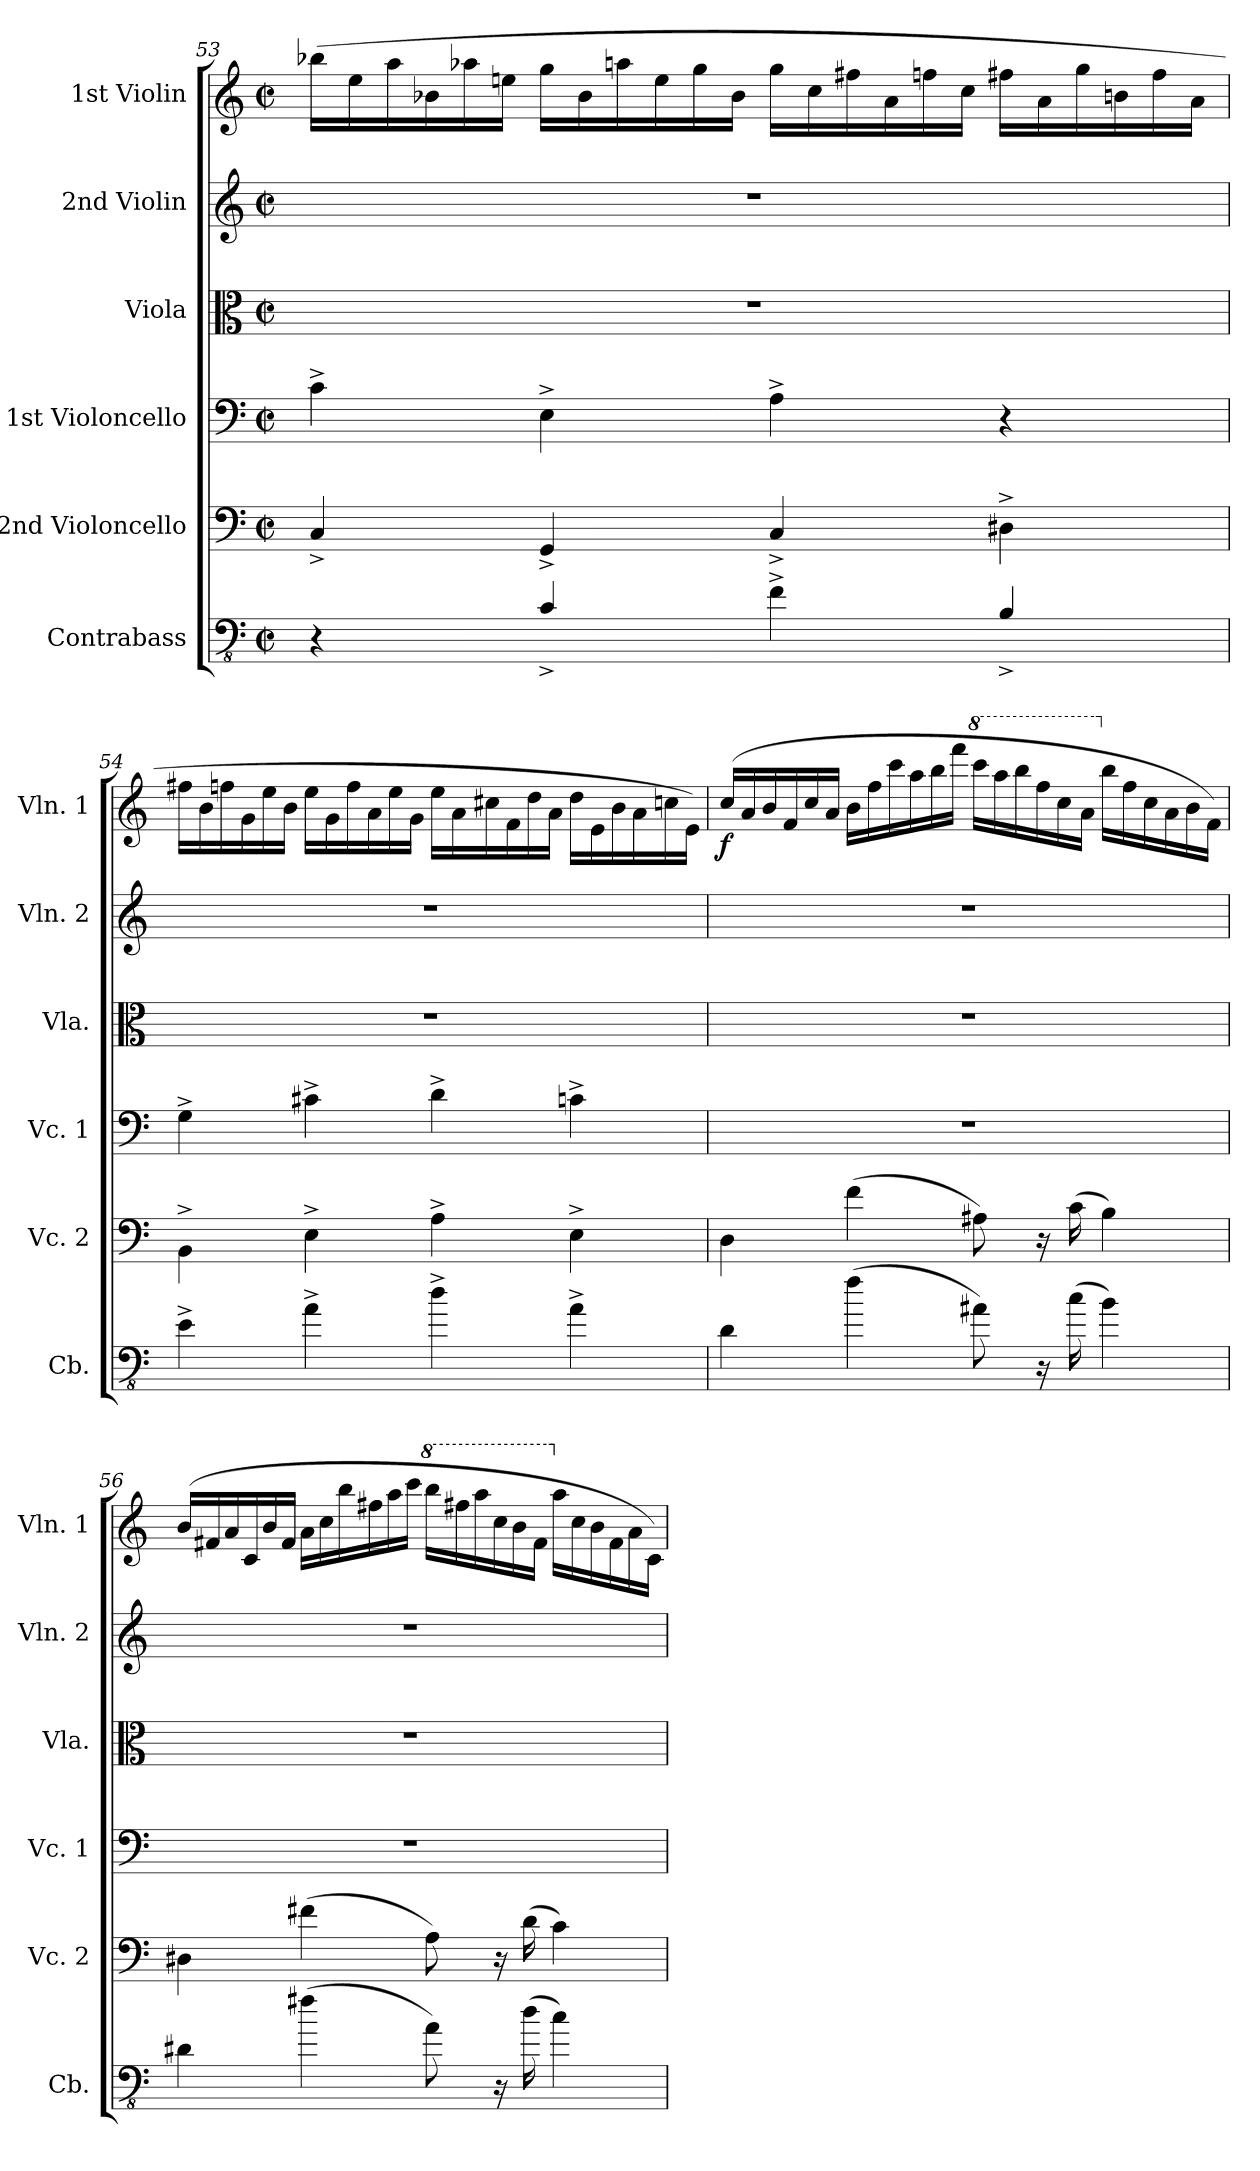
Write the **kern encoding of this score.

**kern	**kern	**kern	**kern	**kern	**kern	**dynam
*part6	*part5	*part4	*part3	*part2	*part1	*part1
*staff6	*staff5	*staff4	*staff3	*staff2	*staff1	*staff1
*I"Contrabass	*I"2nd Violoncello	*I"1st Violoncello	*I"Viola	*I"2nd Violin	*I"1st Violin	*
*I'Cb.	*I'Vc. 2	*I'Vc. 1	*I'Vla.	*I'Vln. 2	*I'Vln. 1	*
!!LO:PB:g=z
*clefFv4	*clefF4	*clefF4	*clefC3	*clefG2	*clefG2	*
*ITrd7c12	*	*	*	*	*	*
*k[]	*k[]	*k[]	*k[]	*k[]	*k[]	*
*M2/2	*M2/2	*M2/2	*M2/2	*M2/2	*M2/2	*
*met(c|)	*met(c|)	*met(c|)	*met(c|)	*met(c|)	*met(c|)	*
*	*	*	*	*	*Xtuplet	*
=53	=53	=53	=53	=53	=53	=53
4r	4C^/	4c^\	1r	1r	(24bb-X\LL	.
.	.	.	.	.	24ee\	.
.	.	.	.	.	24aa\	.
.	.	.	.	.	24b-X\	.
.	.	.	.	.	24aa-X\	.
.	.	.	.	.	24een\JJ	.
4CC^/	4GG^/	4E^\	.	.	24gg\LL	.
.	.	.	.	.	24b-\	.
.	.	.	.	.	24aan\	.
.	.	.	.	.	24ee\	.
.	.	.	.	.	24gg\	.
.	.	.	.	.	24b-\JJ	.
4FF^\	4C^/	4A^\	.	.	24gg\LL	.
.	.	.	.	.	24cc\	.
.	.	.	.	.	24ff#X\	.
.	.	.	.	.	24a\	.
.	.	.	.	.	24ffn\	.
.	.	.	.	.	24cc\JJ	.
4BBB^/	4D#X^\	4r	.	.	24ff#X\LL	.
.	.	.	.	.	24a\	.
.	.	.	.	.	24gg\	.
.	.	.	.	.	24bn\	.
.	.	.	.	.	24ff#\	.
.	.	.	.	.	24a\JJ	.
!!LO:LB:g=z
=54	=54	=54	=54	=54	=54	=54
4EE^\	4BB^\	4G^\	1r	1r	24ff#X\LL	.
.	.	.	.	.	24b\	.
.	.	.	.	.	24ffn\	.
.	.	.	.	.	24g\	.
.	.	.	.	.	24ee\	.
.	.	.	.	.	24b\JJ	.
4AA^\	4E^\	4c#X^\	.	.	24ee\LL	.
.	.	.	.	.	24g\	.
.	.	.	.	.	24ff\	.
.	.	.	.	.	24a\	.
.	.	.	.	.	24ee\	.
.	.	.	.	.	24g\JJ	.
4D^\	4A^\	4d^\	.	.	24ee\LL	.
.	.	.	.	.	24a\	.
.	.	.	.	.	24cc#X\	.
.	.	.	.	.	24f\	.
.	.	.	.	.	24dd\	.
.	.	.	.	.	24a\JJ	.
4AA^\	4E^\	4cn^\	.	.	24dd\LL	.
.	.	.	.	.	24e\	.
.	.	.	.	.	24b\	.
.	.	.	.	.	24a\	.
.	.	.	.	.	24ccn\	.
.	.	.	.	.	24e\JJ)	.
!!LO:PB:g=z
=55	=55	=55	=55	=55	=55	=55
!	!	!	!	!	!	!LO:DY:b
4DD\	4D\	1r	1r	1r	(24cc/LL	f
.	.	.	.	.	24a/	.
.	.	.	.	.	24b/	.
.	.	.	.	.	24f/	.
.	.	.	.	.	24cc/	.
.	.	.	.	.	24a/JJ	.
(4F\	(4f\	.	.	.	24b\LL	.
.	.	.	.	.	24ff\	.
.	.	.	.	.	24ccc\	.
.	.	.	.	.	24aa\	.
.	.	.	.	.	24bb\	.
.	.	.	.	.	24fff\JJ	.
*	*	*	*	*	*8va	*
8AA#X\)	8A#X\)	.	.	.	24cccc\LL	.
.	.	.	.	.	24aaa\	.
.	.	.	.	.	24bbb\	.
16r	16r	.	.	.	24fff\	.
.	.	.	.	.	24ccc\	.
(16C\	(16c\	.	.	.	.	.
.	.	.	.	.	24aa\JJ	.
*	*	*	*	*	*X8va	*
4BB\)	4B\)	.	.	.	24bb\LL	.
.	.	.	.	.	24ff\	.
.	.	.	.	.	24cc\	.
.	.	.	.	.	24a\	.
.	.	.	.	.	24b\	.
.	.	.	.	.	24f\JJ)	.
!!LO:LB:g=z
=56	=56	=56	=56	=56	=56	=56
4DD#X\	4D#X\	1r	1r	1r	(24b/LL	.
.	.	.	.	.	24f#X/	.
.	.	.	.	.	24a/	.
.	.	.	.	.	24c/	.
.	.	.	.	.	24b/	.
.	.	.	.	.	24f#/JJ	.
(4F#X\	(4f#X\	.	.	.	24a\LL	.
.	.	.	.	.	24cc\	.
.	.	.	.	.	24bb\	.
.	.	.	.	.	24ff#X\	.
.	.	.	.	.	24aa\	.
.	.	.	.	.	24ccc\JJ	.
*	*	*	*	*	*8va	*
8AA\)	8A\)	.	.	.	24bbb\LL	.
.	.	.	.	.	24fff#X\	.
.	.	.	.	.	24aaa\	.
16r	16r	.	.	.	24ccc\	.
.	.	.	.	.	24bb\	.
(16D\	(16d\	.	.	.	.	.
.	.	.	.	.	24ff#\JJ	.
*	*	*	*	*	*X8va	*
4C\)	4c\)	.	.	.	24aa\LL	.
.	.	.	.	.	24cc\	.
.	.	.	.	.	24b\	.
.	.	.	.	.	24f#\	.
.	.	.	.	.	24a\	.
.	.	.	.	.	24c\JJ)	.
=	=	=	=	=	=	=
*-	*-	*-	*-	*-	*-	*-
